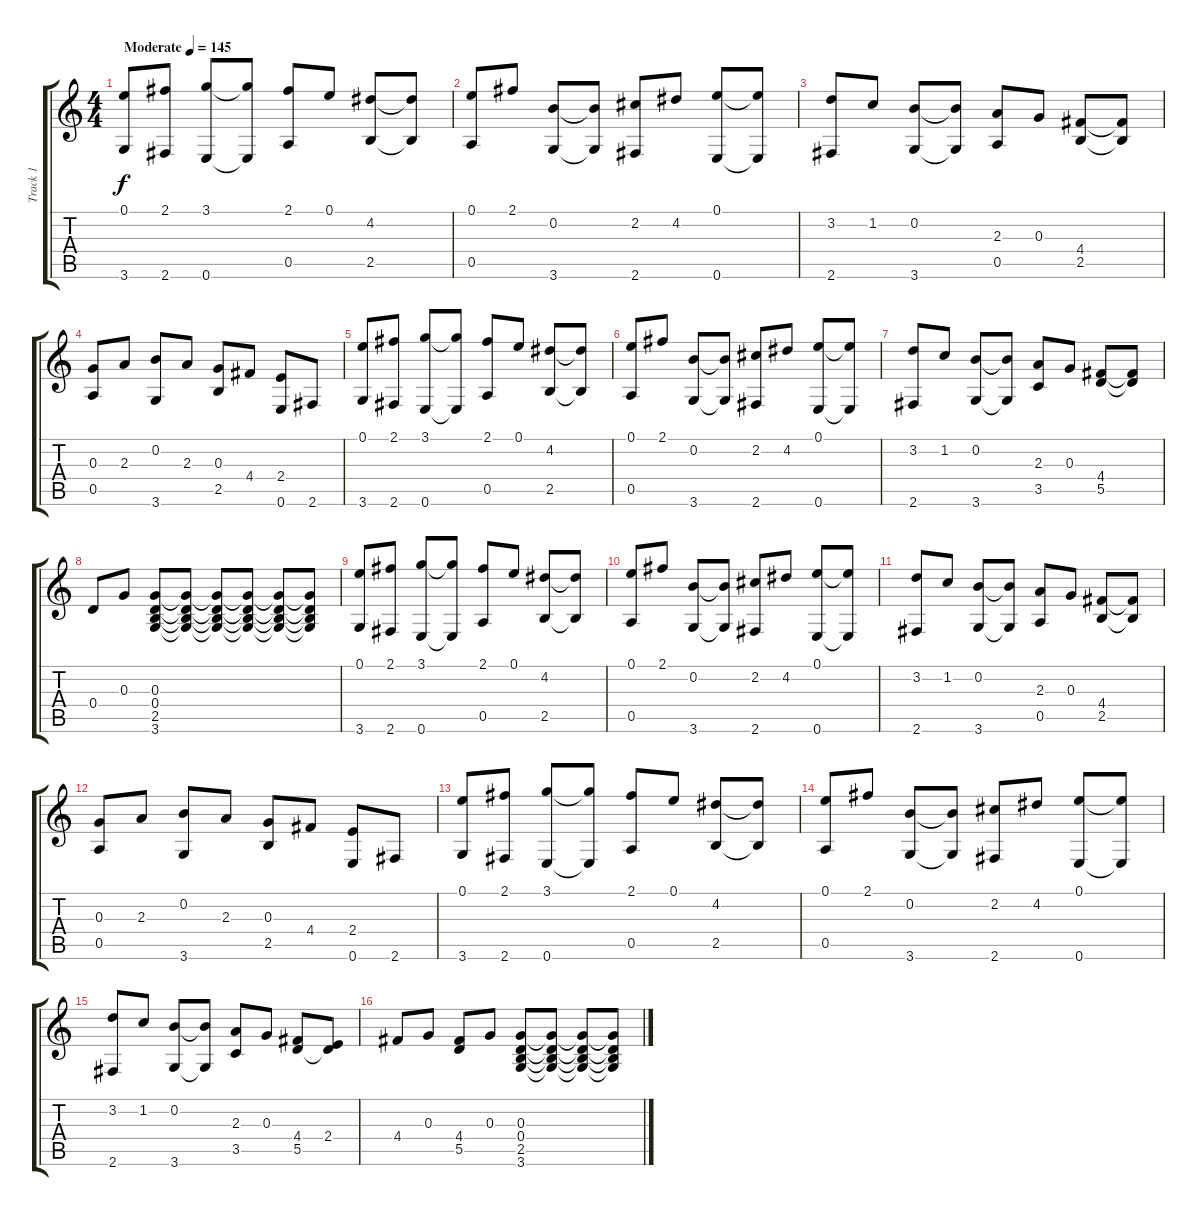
\track ("Track 1" "Track 1") {instrument acousticguitarnylon}
\staff {score tabs}
\tuning (E4 B3 G3 D3 A2 E2) {hide}
\ts (4 4)
\tempo (145 "Moderate")
\clef g2
\ks c
(0.1 3.6).8{dy f instrument acousticguitarnylon} (2.1 2.6).8 (3.1 0.6).8 (3.1{t} 0.6{t}).8 (2.1 0.5).8 0.1.8 (4.2 2.5).8 (4.2{t} 2.5{t}).8 |
(0.1 0.5).8 2.1.8 (0.2 3.6).8 (0.2{t} 3.6{t}).8 (2.2 2.6).8 4.2.8 (0.1 0.6).8 (0.1{t} 0.6{t}).8 |
(3.2 2.6).8 1.2.8 (0.2 3.6).8 (0.2{t} 3.6{t}).8 (2.3 0.5).8 0.3.8 (4.4 2.5).8 (4.4{t} 2.5{t}).8 |
(0.3 0.5).8 2.3.8 (0.2 3.6).8 2.3.8 (0.3 2.5).8 4.4.8 (2.4 0.6).8 2.6.8 |
(0.1 3.6).8 (2.1 2.6).8 (3.1 0.6).8 (3.1{t} 0.6{t}).8 (2.1 0.5).8 0.1.8 (4.2 2.5).8 (4.2{t} 2.5{t}).8 |
(0.1 0.5).8 2.1.8 (0.2 3.6).8 (0.2{t} 3.6{t}).8 (2.2 2.6).8 4.2.8 (0.1 0.6).8 (0.1{t} 0.6{t}).8 |
(3.2 2.6).8 1.2.8 (0.2 3.6).8 (0.2{t} 3.6{t}).8 (2.3 3.5).8 0.3.8 (4.4 5.5).8 (4.4{t} 5.5{t}).8 |
0.4.8 0.3.8 (0.3 0.4 2.5 3.6).8 (0.3{t} 0.4{t} 2.5{t} 3.6{t}).8 (0.3{t} 0.4{t} 2.5{t} 3.6{t}).8 (0.3{t} 0.4{t} 2.5{t} 3.6{t}).8 (0.3{t} 0.4{t} 2.5{t} 3.6{t}).8 (0.3{t} 0.4{t} 2.5{t} 3.6{t}).8 |
(0.1 3.6).8 (2.1 2.6).8 (3.1 0.6).8 (3.1{t} 0.6{t}).8 (2.1 0.5).8 0.1.8 (4.2 2.5).8 (4.2{t} 2.5{t}).8 |
(0.1 0.5).8 2.1.8 (0.2 3.6).8 (0.2{t} 3.6{t}).8 (2.2 2.6).8 4.2.8 (0.1 0.6).8 (0.1{t} 0.6{t}).8 |
(3.2 2.6).8 1.2.8 (0.2 3.6).8 (0.2{t} 3.6{t}).8 (2.3 0.5).8 0.3.8 (4.4 2.5).8 (4.4{t} 2.5{t}).8 |
(0.3 0.5).8 2.3.8 (0.2 3.6).8 2.3.8 (0.3 2.5).8 4.4.8 (2.4 0.6).8 2.6.8 |
(0.1 3.6).8 (2.1 2.6).8 (3.1 0.6).8 (3.1{t} 0.6{t}).8 (2.1 0.5).8 0.1.8 (4.2 2.5).8 (4.2{t} 2.5{t}).8 |
(0.1 0.5).8 2.1.8 (0.2 3.6).8 (0.2{t} 3.6{t}).8 (2.2 2.6).8 4.2.8 (0.1 0.6).8 (0.1{t} 0.6{t}).8 |
(3.2 2.6).8 1.2.8 (0.2 3.6).8 (0.2{t} 3.6{t}).8 (2.3 3.5).8 0.3.8 (4.4 5.5).8 (2.4 5.5{t}).8 |
4.4.8 0.3.8 (4.4 5.5).8 0.3.8 (0.3 0.4 2.5 3.6).8 (0.3{t} 0.4{t} 2.5{t} 3.6{t}).8 (0.3{t} 0.4{t} 2.5{t} 3.6{t}).8 (0.3{t} 0.4{t} 2.5{t} 3.6{t}).8
